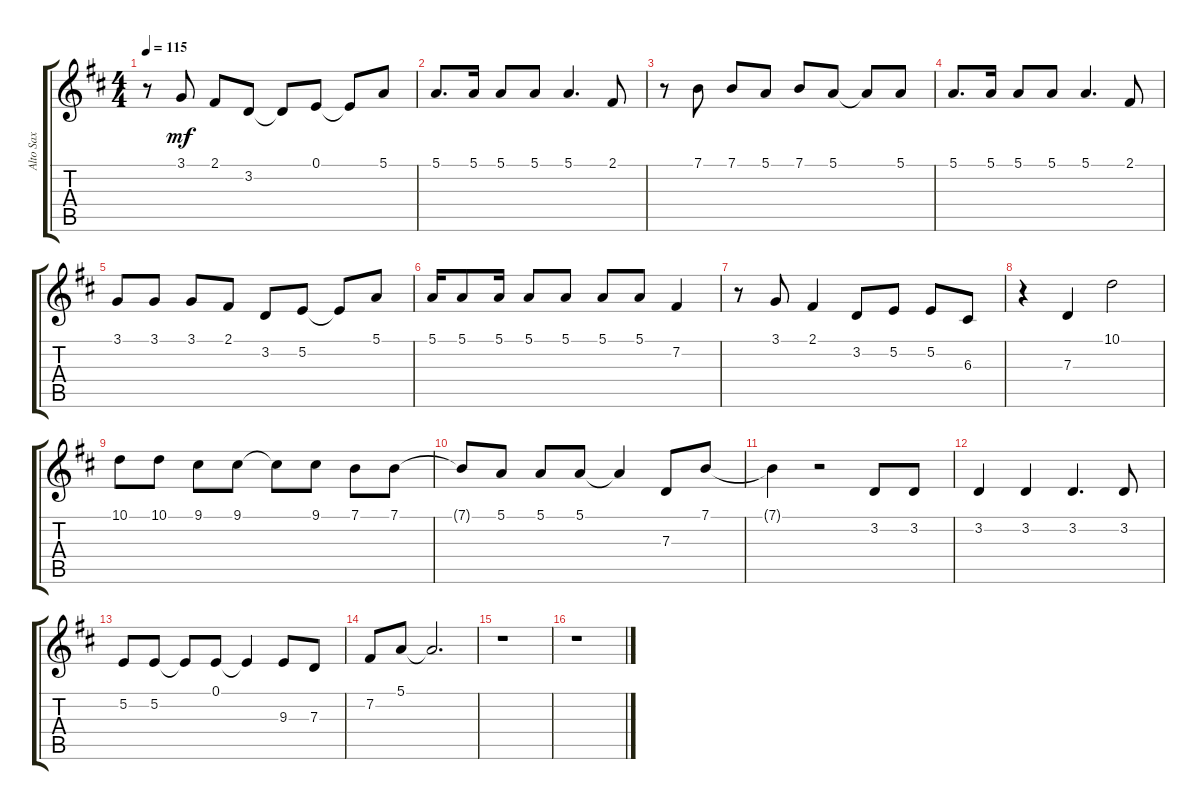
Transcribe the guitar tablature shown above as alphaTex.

\track ("Alto Sax" "Alto Sax") {instrument acousticgrandpiano}
\staff {score tabs}
\tuning (E4 B3 G3 D3 A2 E2) {hide}
\ts (4 4)
\tempo 115
\clef g2
\ks bminor
r.8{dy mf} 3.1.8 2.1.8 3.2.8 3.2{t}.8 0.1.8 0.1{t}.8 5.1.8 |
5.1.8{d} 5.1.16 5.1.8 5.1.8 5.1.4{d} 2.1.8 |
r.8 7.1.8 7.1.8 5.1.8 7.1.8 5.1.8 5.1{t}.8 5.1.8 |
5.1.8{d} 5.1.16 5.1.8 5.1.8 5.1.4{d} 2.1.8 |
3.1.8 3.1.8 3.1.8 2.1.8 3.2.8 5.2.8 5.2{t}.8 5.1.8 |
5.1.16 5.1.8 5.1.16 5.1.8 5.1.8 5.1.8 5.1.8 7.2.4 |
r.8 3.1.8 2.1.4 3.2.8 5.2.8 5.2.8 6.3.8 |
r.4 7.3.4 10.1.2 |
10.1.8 10.1.8 9.1.8 9.1.8 9.1{t}.8 9.1.8 7.1.8 7.1.8 |
7.1{t}.8 5.1.8 5.1.8 5.1.8 5.1{t}.4 7.3.8 7.1.8 |
7.1{t}.4 r.2 3.2.8 3.2.8 |
3.2.4 3.2.4 3.2.4{d} 3.2.8 |
5.2.8 5.2.8 5.2{t}.8 0.1.8 0.1{t}.4 9.3.8 7.3.8 |
7.2.8 5.1.8 5.1{t}.2{d} |
r.1 |
r.1
